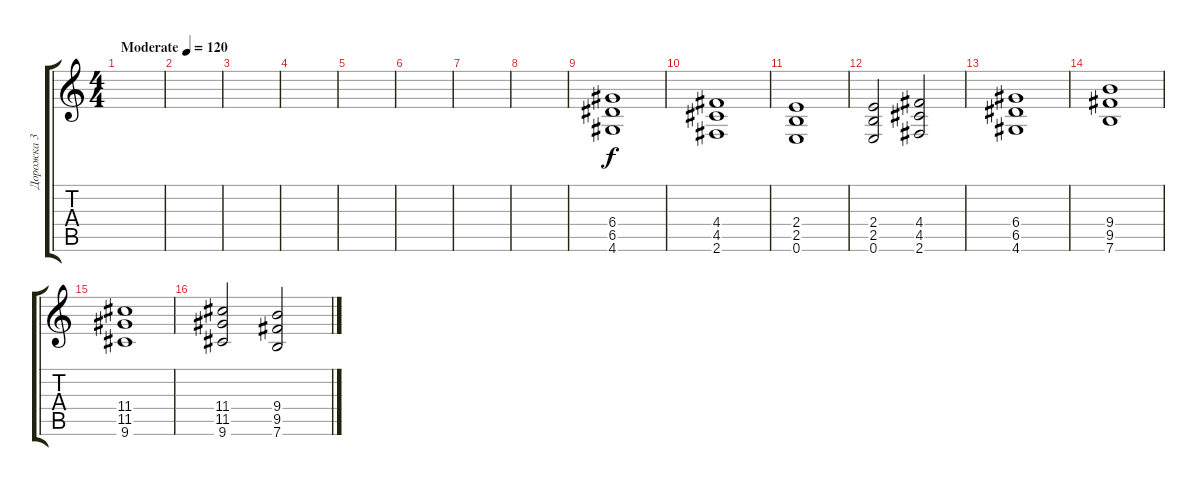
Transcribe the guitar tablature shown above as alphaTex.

\track ("Дорожка 3" "Дорожка 3") {instrument overdrivenguitar}
\staff {score tabs}
\tuning (E4 B3 G3 D3 A2 E2) {hide}
\ts (4 4)
\tempo (120 "Moderate")
\clef g2
\ks c
|
|
|
|
|
|
|
|
(6.4 6.5 4.6).1 |
(4.4 4.5 2.6).1 |
(2.4 2.5 0.6).1 |
(2.4 2.5 0.6).2 (4.4 4.5 2.6).2 |
(6.4 6.5 4.6).1 |
(9.4 9.5 7.6).1 |
(11.4 11.5 9.6).1 |
(11.4 11.5 9.6).2 (9.4 9.5 7.6).2
